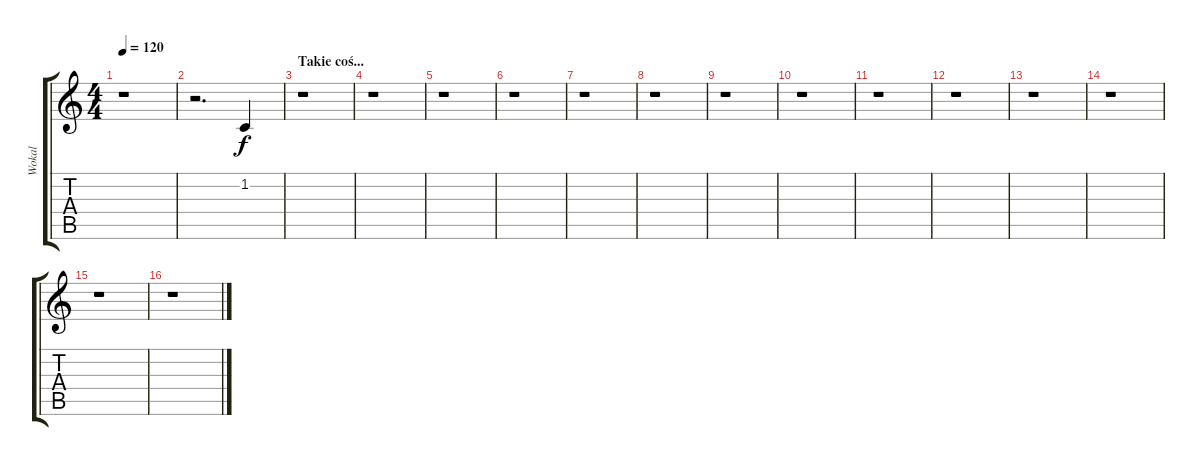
\track ("Wokal" "Wokal") {instrument honkytonkpiano}
\staff {score tabs}
\tuning (E4 B3 G3 D3 A2 E2) {hide}
\ts (4 4)
\tempo 120
\clef g2
\ks c
r.1{dy f} |
r.2{d} 1.2.4 |
\section ("" "Takie coś...")
r.1 |
r.1 |
r.1 |
r.1 |
r.1 |
r.1 |
r.1 |
r.1 |
r.1 |
r.1 |
r.1 |
r.1 |
r.1 |
r.1
